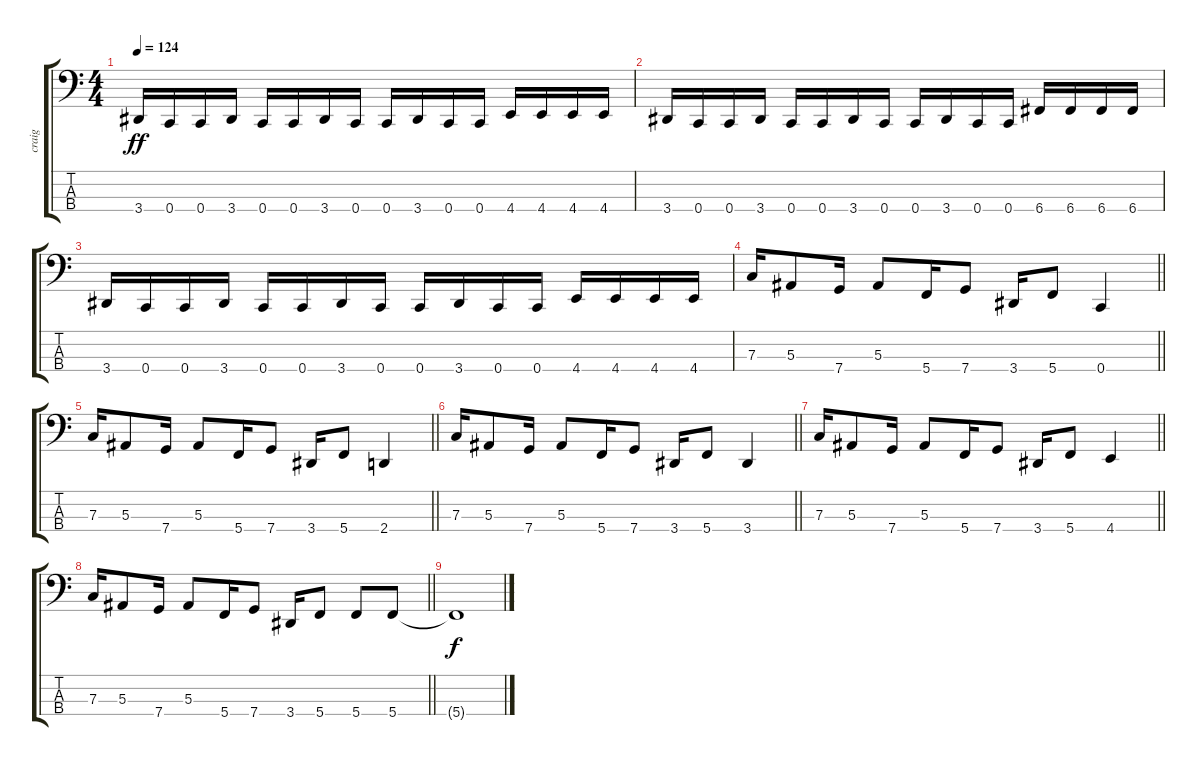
\track ("craig" "craig") {instrument slapbass1}
\staff {score tabs}
\tuning (Eb2 Bb1 F1 C1) {hide}
\ts (4 4)
\tempo 124
\clef f4
\ks c
3.4.16{dy ff} 0.4.16 0.4.16 3.4.16 0.4.16 0.4.16 3.4.16 0.4.16 0.4.16 3.4.16 0.4.16 0.4.16 4.4.16 4.4.16 4.4.16 4.4.16 |
3.4.16 0.4.16 0.4.16 3.4.16 0.4.16 0.4.16 3.4.16 0.4.16 0.4.16 3.4.16 0.4.16 0.4.16 6.4.16 6.4.16 6.4.16 6.4.16 |
3.4.16 0.4.16 0.4.16 3.4.16 0.4.16 0.4.16 3.4.16 0.4.16 0.4.16 3.4.16 0.4.16 0.4.16 4.4.16 4.4.16 4.4.16 4.4.16 |
\barLineRight lightlight
7.3.16 5.3.8 7.4.16 5.3.8 5.4.16 7.4.8 3.4.16 5.4.8 0.4.4 |
\barLineRight lightlight
7.3.16 5.3.8 7.4.16 5.3.8 5.4.16 7.4.8 3.4.16 5.4.8 2.4.4 |
\barLineRight lightlight
7.3.16 5.3.8 7.4.16 5.3.8 5.4.16 7.4.8 3.4.16 5.4.8 3.4.4 |
\barLineRight lightlight
7.3.16 5.3.8 7.4.16 5.3.8 5.4.16 7.4.8 3.4.16 5.4.8 4.4.4 |
\barLineRight lightlight
7.3.16 5.3.8 7.4.16 5.3.8 5.4.16 7.4.8 3.4.16 5.4.8 5.4.8 5.4.8 |
5.4{t}.1{dy f}
